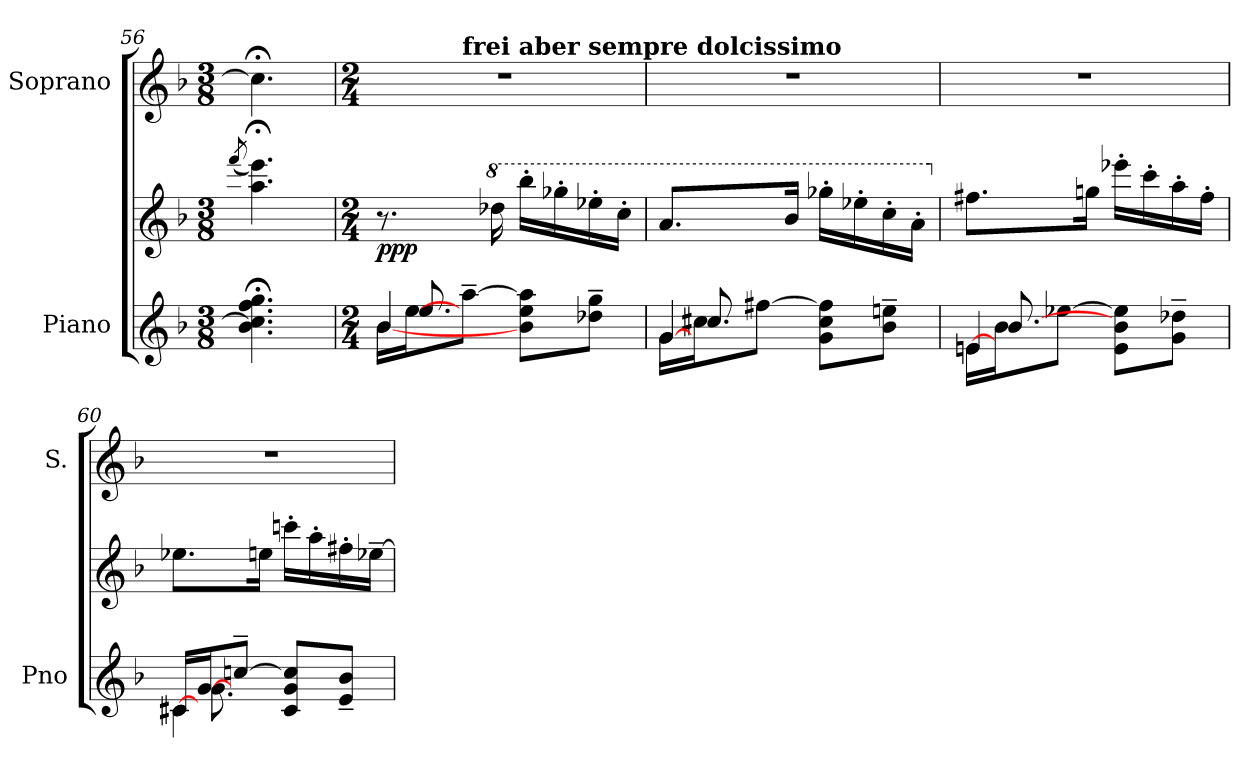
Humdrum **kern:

**kern	**kern	**dynam	**kern	**text
*part2	*part2	*part2	*part1	*part1
*staff3	*staff2	*staff2/3	*staff1	*staff1
*I"Piano	*	*	*I"Soprano	*
*I'Pno	*	*	*I'S.	*
*clefG2	*clefG2	*	*clefG2	*
*k[b-]	*k[b-]	*	*k[b-]	*
*F:	*F:	*	*F:	*
*M3/8	*M3/8	*	*M3/8	*
=56	=56	=56	=56	=56
.	(8qfff/	.	.	.
4.gg\;< 4.ff\;< 4.cc#\];< 4.b-\;<	4.eee\;< 4.aa\;<)	.	4.cc#;<\]	.
=57	=57	=57	=57	=57
*M2/4	*M2/4	*	*M2/4	*
*^	*	*	*	*
*	*^	*	*	*	*
!	!	!	!	!LO:DY:b	!	!
*	*	*	*	*	*^	*
16b-\LL	[<4b-/	16ryy	8.r	ppp	2r	8ryy	.
[<16ee\J	.	8.ee/	.	.	.	.	.
!	!	!	!	!	!	!LO:TX:a:B:t=frei aber sempre dolcissimo	!
[8aa~>\J	.	.	.	.	.	4.ryy	.
*	*	*	*8va	*	*	*	*
.	.	.	16ddd-X\	.	.	.	.
8aa\] 8ee\ 8b-\L	4ryy	4ryy	16bbb-'>\LL	.	.	.	.
.	.	.	16ggg-X'>\	.	.	.	.
8gg\~> 8dd-X\~>J	.	.	16eee-X'>\	.	.	.	.
.	.	.	16ccc'>\JJ	.	.	.	.
*	*	*	*	*	*v	*v	*
!!LO:PB:g=z
=58	=58	=58	=58	=58	=58	=58
[<16g\LL	4g/	16ryy	8.aa/L	.	2r	.
16cc#X\J	.	8.cc#X/	.	.	.	.
[<8ff#X\J	.	.	.	.	.	.
.	.	.	16bb-/Jk	.	.	.
8ff#\] 8cc#\ 8g\L	4ryy	4ryy	16ggg-X'>\LL	.	.	.
.	.	.	16eee-X'>\	.	.	.
8een\~> 8b-\~>J	.	.	16ccc'>\	.	.	.
.	.	.	16aa'>\JJ	.	.	.
=59	=59	=59	=59	=59	=59	=59
*	*	*	*X8va	*	*	*
[<16en\LL	4en/	16ryy	8.ff#X\L	.	2r	.
16b-\J	.	[<8.b-/	.	.	.	.
[<8ee-X\J	.	.	.	.	.	.
.	.	.	16ggn\Jk	.	.	.
8ee-\] 8b-\ 8e\L	4ryy	4ryy	16eee-X'>\LL	.	.	.
.	.	.	16ccc'>\	.	.	.
8dd-X\~> 8g\~>J	.	.	16aa'>\	.	.	.
.	.	.	16ff#'>\JJ	.	.	.
=60	=60	=60	=60	=60	=60	=60
[<16c#X/LL	4c#X\	16ryy	8.ee-X\L	.	2r	.
[<16g/J	.	8.g\	.	.	.	.
[8ccn~>/J	.	.	.	.	.	.
.	.	.	16een\Jk	.	.	.
8cc/] 8g/ 8c#/L	4ryy	4ryy	16cccn'>\LL	.	.	.
.	.	.	16aa'>\	.	.	.
8b-/~> 8e/~>J	.	.	16ff#X'>\	.	.	.
.	.	.	[16ee-X~>\JJ	.	.	.
*v	*v	*v	*	*	*	*
=	=	=	=	=
*-	*-	*-	*-	*-
